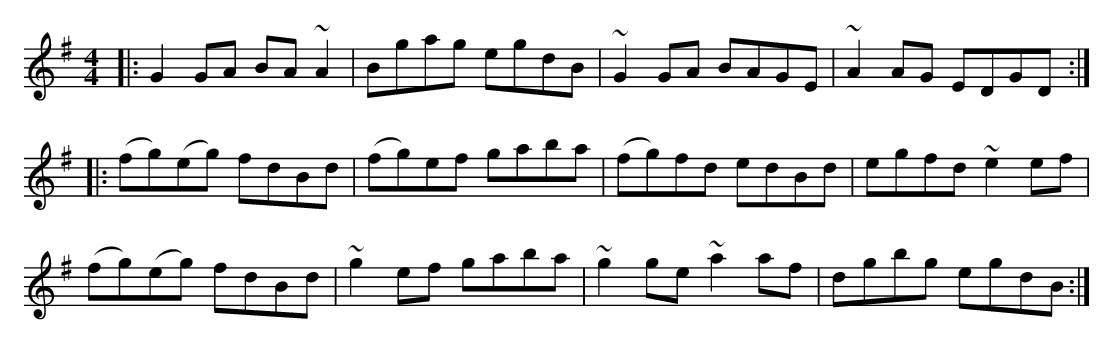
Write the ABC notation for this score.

X:1
M:4/4
K:G
|:G2GA BA~A2|Bgag egdB|~G2GA BAGE|~A2AG EDGD:|
|:(fg)(eg) fdBd|(fg)ef gaba|(fg)fd edBd|egfd ~e2ef|
(fg)(eg) fdBd|~g2ef gaba|~g2ge ~a2af|dgbg egdB:|
